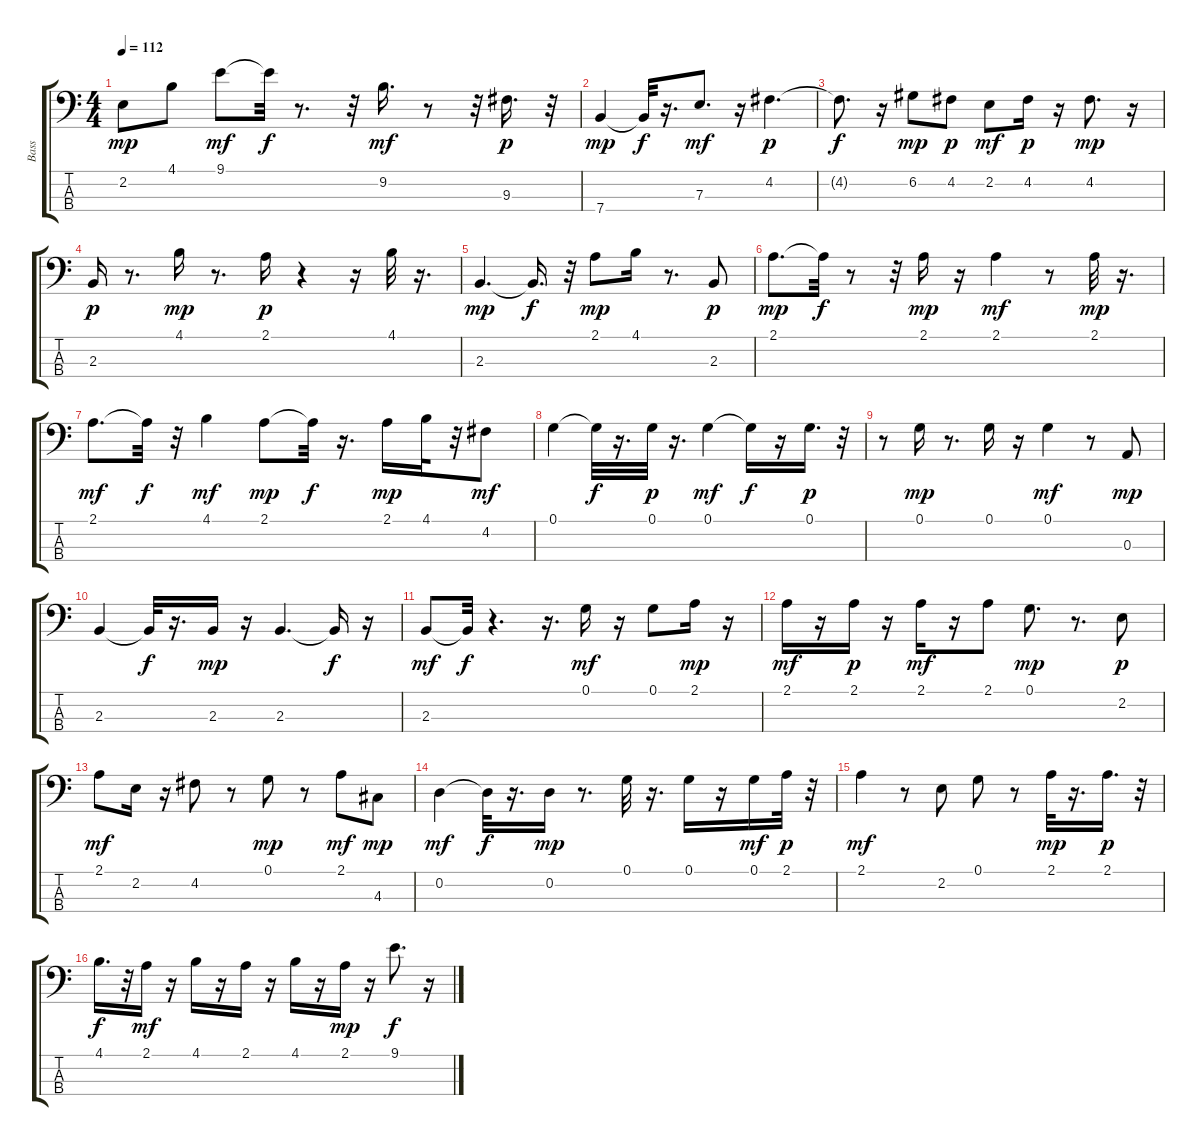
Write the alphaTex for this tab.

\track ("Bass" "Bass") {instrument electricbassfinger}
\staff {score tabs}
\tuning (G2 D2 A1 E1) {hide}
\ts (4 4)
\tempo 112
\clef f4
\ks c
2.2.8{dy mp} 4.1.8 9.1.8{dy mf} 9.1{t}.32{dy f} r.8{d} r.32 9.2.16{d dy mf} r.8 r.32 9.3.16{d dy p} r.32 |
7.4.4{dy mp} 7.4{t}.32{dy f} r.16{d} 7.3.8{d dy mf} r.16 4.2.4{d dy p} |
4.2{t}.8{d dy f} r.16 6.2.8{dy mp} 4.2.8{dy p} 2.2.8{dy mf} 4.2.16{dy p} r.16 4.2.8{d dy mp} r.16 |
2.3.16{dy p} r.8{d} 4.1.16{dy mp} r.8{d} 2.1.16{dy p} r.4 r.16 4.1.32 r.16{d} |
2.3.4{d dy mp} 2.3{t}.16{d dy f} r.32 2.1.8{dy mp} 4.1.16 r.8{d} 2.3.8{dy p} |
2.1.8{d dy mp} 2.1{t}.32{dy f} r.8 r.32 2.1.16{dy mp} r.16 2.1.4{dy mf} r.8 2.1.32{dy mp} r.16{d} |
2.1.8{d dy mf} 2.1{t}.32{dy f} r.32 4.1.4{dy mf} 2.1.8{dy mp} 2.1{t}.32{dy f} r.16{d} 2.1.16{dy mp} 4.1.32 r.32 4.2.8{dy mf} |
0.1.4 0.1{t}.32{dy f} r.16{d} 0.1.32{dy p} r.16{d} 0.1.4{dy mf} 0.1{t}.16{dy f} r.16 0.1.16{d dy p} r.32 |
r.8 0.1.16{dy mp} r.8{d} 0.1.16 r.16 0.1.4{dy mf} r.8 0.3.8{dy mp} |
2.3.4 2.3{t}.32{dy f} r.16{d} 2.3.16{dy mp} r.16 2.3.4{d} 2.3{t}.16{dy f} r.16 |
2.3.8{dy mf} 2.3{t}.32{dy f} r.4{d} r.16{d} 0.1.16{dy mf} r.16 0.1.8 2.1.16{dy mp} r.16 |
2.1.16{dy mf} r.16 2.1.16{dy p} r.16 2.1.16{dy mf} r.16 2.1.8 0.1.8{d dy mp} r.8{d} 2.2.8{dy p} |
2.1.8{dy mf} 2.2.16 r.16 4.2.8 r.8 0.1.8{dy mp} r.8 2.1.8{dy mf} 4.3.8{dy mp} |
0.2.4{dy mf} 0.2{t}.32{dy f} r.16{d} 0.2.16{dy mp} r.8{d} 0.1.32 r.16{d} 0.1.16 r.16 0.1.16{dy mf} 2.1.32{dy p} r.32 |
2.1.4{dy mf} r.8 2.2.8 0.1.8 r.8 2.1.32{dy mp} r.16{d} 2.1.16{d dy p} r.32 |
4.1.16{d dy f} r.32 2.1.16{dy mf} r.16 4.1.16 r.16 2.1.16 r.16 4.1.16 r.16 2.1.16{dy mp} r.16 9.1.8{d dy f} r.16
